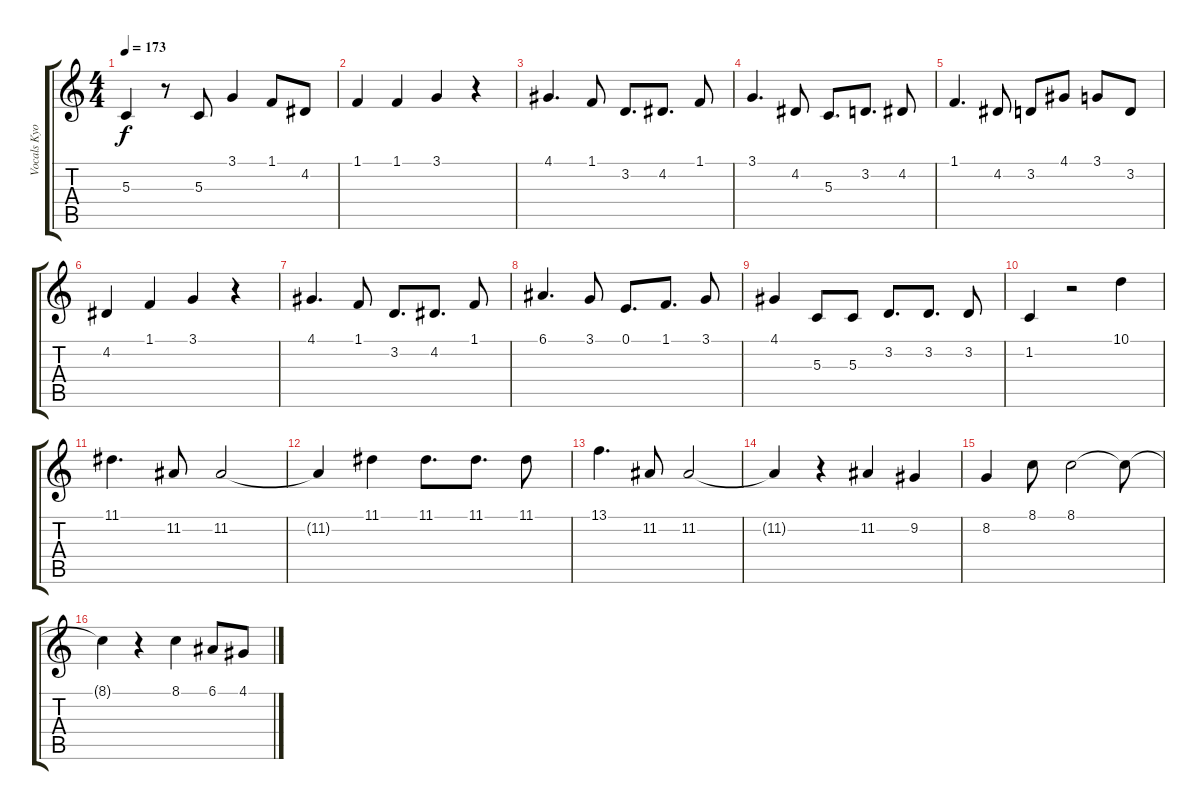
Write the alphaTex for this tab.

\track ("Vocals Kyo" "Vocals Kyo") {instrument flute}
\staff {score tabs}
\tuning (E4 B3 G3 D3 A2 E2) {hide}
\ts (4 4)
\tempo 173
\clef g2
\ks c
5.3.4{dy f} r.8 5.3.8 3.1.4 1.1.8 4.2.8 |
1.1.4 1.1.4 3.1.4 r.4 |
4.1.4{d} 1.1.8 3.2.8{d} 4.2.8{d} 1.1.8 |
3.1.4{d} 4.2.8 5.3.8{d} 3.2.8{d} 4.2.8 |
1.1.4{d} 4.2.8 3.2.8 4.1.8 3.1.8 3.2.8 |
4.2.4 1.1.4 3.1.4 r.4 |
4.1.4{d} 1.1.8 3.2.8{d} 4.2.8{d} 1.1.8 |
6.1.4{d} 3.1.8 0.1.8{d} 1.1.8{d} 3.1.8 |
4.1.4 5.3.8 5.3.8 3.2.8{d} 3.2.8{d} 3.2.8 |
1.2.4 r.2 10.1.4 |
11.1.4{d} 11.2.8 11.2.2 |
11.2{t}.4 11.1.4 11.1.8{d} 11.1.8{d} 11.1.8 |
13.1.4{d} 11.2.8 11.2.2 |
11.2{t}.4 r.4 11.2.4 9.2.4 |
8.2.4 8.1.8 8.1.2 8.1{t}.8 |
8.1{t}.4 r.4 8.1.4 6.1.8 4.1.8
